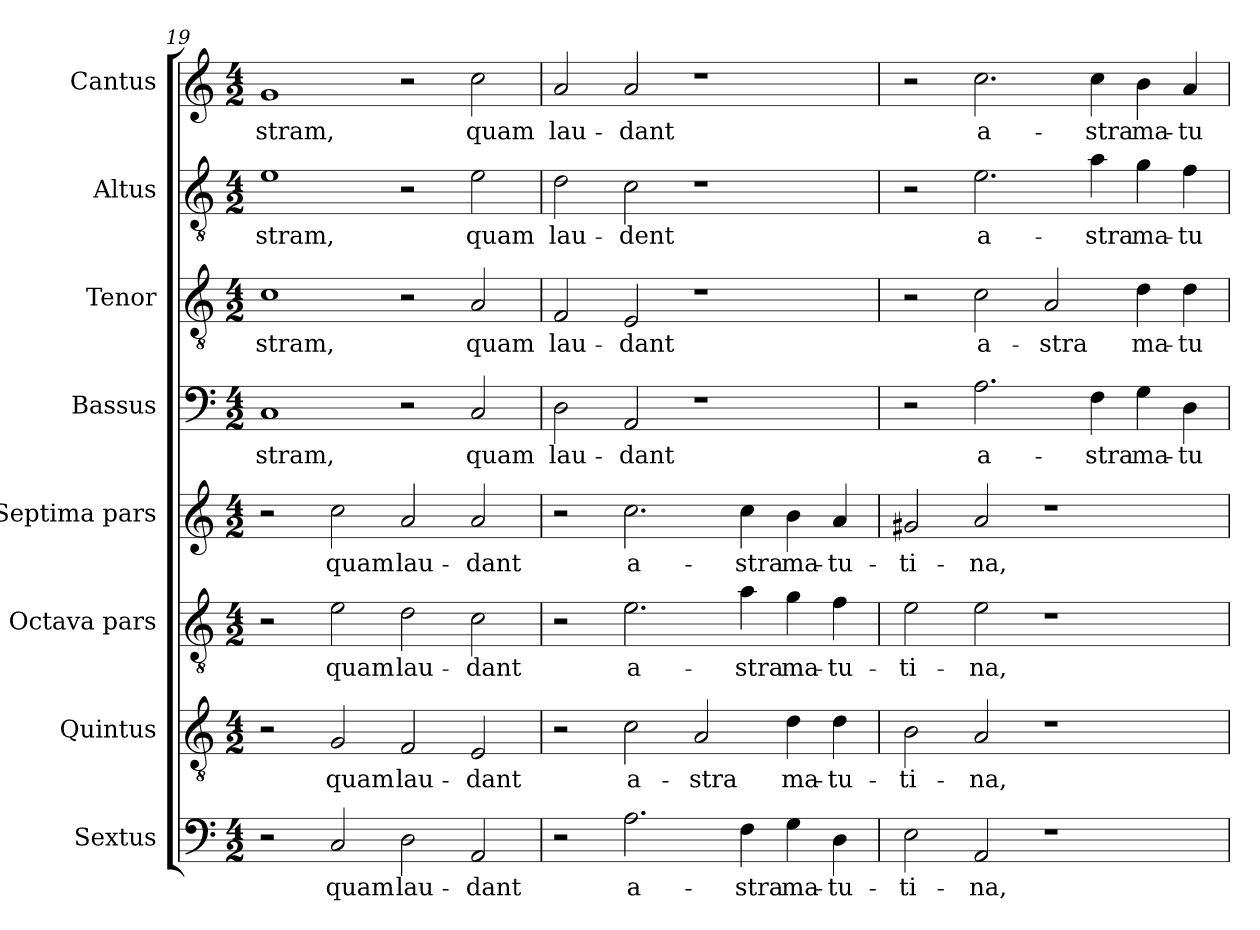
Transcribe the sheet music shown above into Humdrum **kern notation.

**kern	**text	**kern	**text	**kern	**text	**kern	**text	**kern	**text	**kern	**text	**kern	**text	**kern	**text
*part8	*part8	*part7	*part7	*part6	*part6	*part5	*part5	*part4	*part4	*part3	*part3	*part2	*part2	*part1	*part1
*staff8	*staff8	*staff7	*staff7	*staff6	*staff6	*staff5	*staff5	*staff4	*staff4	*staff3	*staff3	*staff2	*staff2	*staff1	*staff1
*I"Sextus	*	*I"Quintus	*	*I"Octava pars	*	*I"Septima pars	*	*I"Bassus	*	*I"Tenor	*	*I"Altus	*	*I"Cantus	*
*	*	*I'Q.	*	*	*	*	*	*I'B.	*	*I'T.	*	*I'A.	*	*I'C.	*
*clefF4	*	*clefGv2	*	*clefGv2	*	*clefG2	*	*clefF4	*	*clefGv2	*	*clefGv2	*	*clefG2	*
*	*	*ITrd7c12	*	*ITrd7c12	*	*	*	*	*	*ITrd7c12	*	*ITrd7c12	*	*	*
*k[]	*	*k[]	*	*k[]	*	*k[]	*	*k[]	*	*k[]	*	*k[]	*	*k[]	*
*C:	*	*C:	*	*C:	*	*C:	*	*C:	*	*C:	*	*C:	*	*C:	*
*M4/2	*	*M4/2	*	*M4/2	*	*M4/2	*	*M4/2	*	*M4/2	*	*M4/2	*	*M4/2	*
=19	=19	=19	=19	=19	=19	=19	=19	=19	=19	=19	=19	=19	=19	=19	=19
!	!	!	!	!	!	!	!	!	!LO:LY:b:color=#000000	!	!	!	!	!	!
!	!	!	!	!	!	!	!	!	!	!	!LO:LY:b:color=#000000	!	!	!	!
!	!	!	!	!	!	!	!	!	!	!	!	!	!LO:LY:b:color=#000000	!	!
!	!	!	!	!	!	!	!	!	!	!	!	!	!	!	!LO:LY:b:color=#000000
2r	.	2r	.	2r	.	2r	.	1Ci	-stram,	1Ci	-stram,	1Ei	-stram,	1gi	-stram,
!	!LO:LY:b:color=#000000	!	!	!	!	!	!	!	!	!	!	!	!	!	!
!	!	!	!LO:LY:b:color=#000000	!	!	!	!	!	!	!	!	!	!	!	!
!	!	!	!	!	!LO:LY:b:color=#000000	!	!	!	!	!	!	!	!	!	!
!	!	!	!	!	!	!	!LO:LY:b:color=#000000	!	!	!	!	!	!	!	!
2Ci/	quam	2GGi/	quam	2Ei\	quam	2cci\	quam	.	.	.	.	.	.	.	.
!	!LO:LY:b:color=#000000	!	!	!	!	!	!	!	!	!	!	!	!	!	!
!	!	!	!LO:LY:b:color=#000000	!	!	!	!	!	!	!	!	!	!	!	!
!	!	!	!	!	!LO:LY:b:color=#000000	!	!	!	!	!	!	!	!	!	!
!	!	!	!	!	!	!	!LO:LY:b:color=#000000	!	!	!	!	!	!	!	!
2Di\	lau-	2FFi/	lau-	2Di\	lau-	2ai/	lau-	2r	.	2r	.	2r	.	2r	.
!	!LO:LY:b:color=#000000	!	!	!	!	!	!	!	!	!	!	!	!	!	!
!	!	!	!LO:LY:b:color=#000000	!	!	!	!	!	!	!	!	!	!	!	!
!	!	!	!	!	!LO:LY:b:color=#000000	!	!	!	!	!	!	!	!	!	!
!	!	!	!	!	!	!	!LO:LY:b:color=#000000	!	!	!	!	!	!	!	!
!	!	!	!	!	!	!	!	!	!LO:LY:b:color=#000000	!	!	!	!	!	!
!	!	!	!	!	!	!	!	!	!	!	!LO:LY:b:color=#000000	!	!	!	!
!	!	!	!	!	!	!	!	!	!	!	!	!	!LO:LY:b:color=#000000	!	!
!	!	!	!	!	!	!	!	!	!	!	!	!	!	!	!LO:LY:b:color=#000000
2AAi/	-dant	2EEi/	-dant	2Ci\	-dant	2ai/	-dant	2Ci/	quam	2AAi/	quam	2Ei\	quam	2cci\	quam
=20	=20	=20	=20	=20	=20	=20	=20	=20	=20	=20	=20	=20	=20	=20	=20
!	!	!	!	!	!	!	!	!	!LO:LY:b:color=#000000	!	!	!	!	!	!
!	!	!	!	!	!	!	!	!	!	!	!LO:LY:b:color=#000000	!	!	!	!
!	!	!	!	!	!	!	!	!	!	!	!	!	!LO:LY:b:color=#000000	!	!
!	!	!	!	!	!	!	!	!	!	!	!	!	!	!	!LO:LY:b:color=#000000
2r	.	2r	.	2r	.	2r	.	2Di\	lau-	2FFi/	lau-	2Di\	lau-	2ai/	lau-
!	!LO:LY:b:color=#000000	!	!	!	!	!	!	!	!	!	!	!	!	!	!
!	!	!	!LO:LY:b:color=#000000	!	!	!	!	!	!	!	!	!	!	!	!
!	!	!	!	!	!LO:LY:b:color=#000000	!	!	!	!	!	!	!	!	!	!
!	!	!	!	!	!	!	!LO:LY:b:color=#000000	!	!	!	!	!	!	!	!
!	!	!	!	!	!	!	!	!	!LO:LY:b:color=#000000	!	!	!	!	!	!
!	!	!	!	!	!	!	!	!	!	!	!LO:LY:b:color=#000000	!	!	!	!
!	!	!	!	!	!	!	!	!	!	!	!	!	!LO:LY:b:color=#000000	!	!
!	!	!	!	!	!	!	!	!	!	!	!	!	!	!	!LO:LY:b:color=#000000
2.Ai\	a-	2Ci\	a-	2.Ei\	a-	2.cci\	a-	2AAi/	-dant	2EEi/	-dant	2Ci\	-dent	2ai/	-dant
!	!	!	!LO:LY:b:color=#000000	!	!	!	!	!	!	!	!	!	!	!	!
.	.	2AAi/	-stra	.	.	.	.	1r	.	1r	.	1r	.	1r	.
!	!LO:LY:b:color=#000000	!	!	!	!	!	!	!	!	!	!	!	!	!	!
!	!	!	!	!	!LO:LY:b:color=#000000	!	!	!	!	!	!	!	!	!	!
!	!	!	!	!	!	!	!LO:LY:b:color=#000000	!	!	!	!	!	!	!	!
4Fi\	-stra	.	.	4Ai\	-stra	4cci\	-stra	.	.	.	.	.	.	.	.
!	!LO:LY:b:color=#000000	!	!	!	!	!	!	!	!	!	!	!	!	!	!
!	!	!	!LO:LY:b:color=#000000	!	!	!	!	!	!	!	!	!	!	!	!
!	!	!	!	!	!LO:LY:b:color=#000000	!	!	!	!	!	!	!	!	!	!
!	!	!	!	!	!	!	!LO:LY:b:color=#000000	!	!	!	!	!	!	!	!
4Gi\	ma-	4Di\	ma-	4Gi\	ma-	4bi\	ma-	.	.	.	.	.	.	.	.
!	!LO:LY:b:color=#000000	!	!	!	!	!	!	!	!	!	!	!	!	!	!
!	!	!	!LO:LY:b:color=#000000	!	!	!	!	!	!	!	!	!	!	!	!
!	!	!	!	!	!LO:LY:b:color=#000000	!	!	!	!	!	!	!	!	!	!
!	!	!	!	!	!	!	!LO:LY:b:color=#000000	!	!	!	!	!	!	!	!
4Di\	-tu-	4Di\	-tu-	4Fi\	-tu-	4ai/	-tu-	.	.	.	.	.	.	.	.
!!LO:LB:g=z
=21	=21	=21	=21	=21	=21	=21	=21	=21	=21	=21	=21	=21	=21	=21	=21
!	!LO:LY:b:color=#000000	!	!	!	!	!	!	!	!	!	!	!	!	!	!
!	!	!	!LO:LY:b:color=#000000	!	!	!	!	!	!	!	!	!	!	!	!
!	!	!	!	!	!LO:LY:b:color=#000000	!	!	!	!	!	!	!	!	!	!
!	!	!	!	!	!	!	!LO:LY:b:color=#000000	!	!	!	!	!	!	!	!
2Ei\	-ti-	2BBi\	-ti-	2Ei\	-ti-	2g#Xi/	-ti-	2r	.	2r	.	2r	.	2r	.
!	!LO:LY:b:color=#000000	!	!	!	!	!	!	!	!	!	!	!	!	!	!
!	!	!	!LO:LY:b:color=#000000	!	!	!	!	!	!	!	!	!	!	!	!
!	!	!	!	!	!LO:LY:b:color=#000000	!	!	!	!	!	!	!	!	!	!
!	!	!	!	!	!	!	!LO:LY:b:color=#000000	!	!	!	!	!	!	!	!
!	!	!	!	!	!	!	!	!	!LO:LY:b:color=#000000	!	!	!	!	!	!
!	!	!	!	!	!	!	!	!	!	!	!LO:LY:b:color=#000000	!	!	!	!
!	!	!	!	!	!	!	!	!	!	!	!	!	!LO:LY:b:color=#000000	!	!
!	!	!	!	!	!	!	!	!	!	!	!	!	!	!	!LO:LY:b:color=#000000
2AAi/	-na,	2AAi/	-na,	2Ei\	-na,	2ai/	-na,	2.Ai\	a-	2Ci\	a-	2.Ei\	a-	2.cci\	a-
!	!	!	!	!	!	!	!	!	!	!	!LO:LY:b:color=#000000	!	!	!	!
1r	.	1r	.	1r	.	1r	.	.	.	2AAi/	-stra	.	.	.	.
!	!	!	!	!	!	!	!	!	!LO:LY:b:color=#000000	!	!	!	!	!	!
!	!	!	!	!	!	!	!	!	!	!	!	!	!LO:LY:b:color=#000000	!	!
!	!	!	!	!	!	!	!	!	!	!	!	!	!	!	!LO:LY:b:color=#000000
.	.	.	.	.	.	.	.	4Fi\	-stra	.	.	4Ai\	-stra	4cci\	-stra
!	!	!	!	!	!	!	!	!	!LO:LY:b:color=#000000	!	!	!	!	!	!
!	!	!	!	!	!	!	!	!	!	!	!LO:LY:b:color=#000000	!	!	!	!
!	!	!	!	!	!	!	!	!	!	!	!	!	!LO:LY:b:color=#000000	!	!
!	!	!	!	!	!	!	!	!	!	!	!	!	!	!	!LO:LY:b:color=#000000
.	.	.	.	.	.	.	.	4Gi\	ma-	4Di\	ma-	4Gi\	ma-	4bi\	ma-
!	!	!	!	!	!	!	!	!	!LO:LY:b:color=#000000	!	!	!	!	!	!
!	!	!	!	!	!	!	!	!	!	!	!LO:LY:b:color=#000000	!	!	!	!
!	!	!	!	!	!	!	!	!	!	!	!	!	!LO:LY:b:color=#000000	!	!
!	!	!	!	!	!	!	!	!	!	!	!	!	!	!	!LO:LY:b:color=#000000
.	.	.	.	.	.	.	.	4Di\	-tu-	4Di\	-tu-	4Fi\	-tu-	4ai/	-tu-
=	=	=	=	=	=	=	=	=	=	=	=	=	=	=	=
*-	*-	*-	*-	*-	*-	*-	*-	*-	*-	*-	*-	*-	*-	*-	*-
